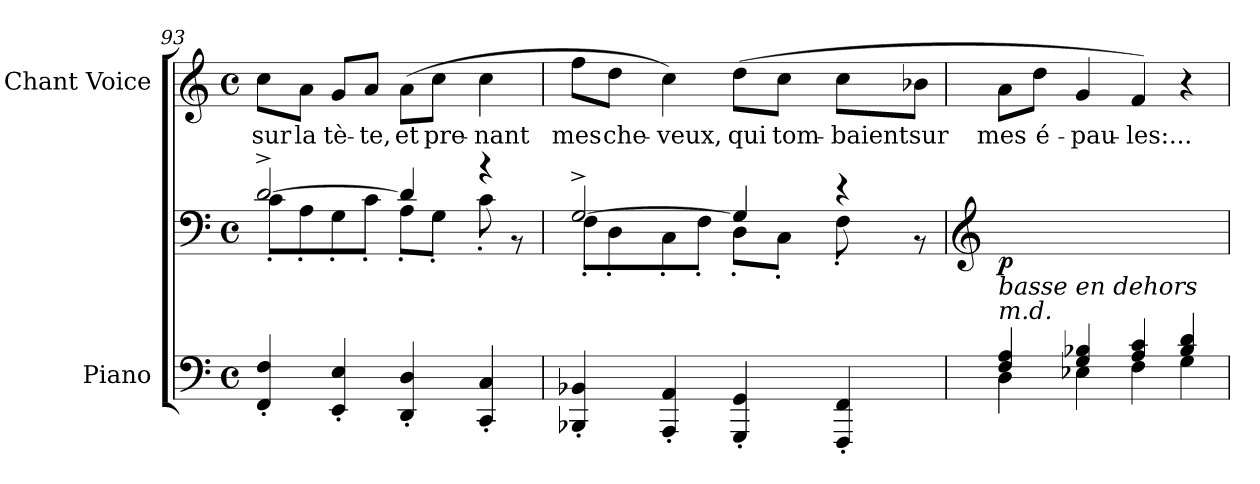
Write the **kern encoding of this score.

**kern	**kern	**dynam	**kern	**text
*part2	*part2	*part2	*part1	*part1
*staff3	*staff2	*staff2/3	*staff1	*staff1
*I"Piano	*	*	*I"Chant Voice	*
*I'Pno	*	*	*	*
*clefF4	*clefF4	*	*clefG2	*
*k[]	*k[]	*	*k[]	*
*M4/4	*M4/4	*	*M4/4	*
*met(c)	*met(c)	*	*met(c)	*
=93	=93	=93	=93	=93
*	*^	*	*	*
4FF/'< 4F/'<	[2d^/	8c'\L	.	8cc\L	sur
.	.	8A'\	.	8a\J	la
4EE/'< 4E/'<	.	8G'\	.	8g/L	tè-
.	.	8c'\J	.	8a/J	-te,
4DD/'< 4D/'<	4d/]	8A'\L	.	(8a\L	et
.	.	8G'\J	.	8cc\J	pre-
4CC/'< 4C/'<	4r	8c'\	.	4cc\	-nant
.	.	8r	.	.	.
=94	=94	=94	=94	=94	=94
4BBB-X/'< 4BB-X/'<	[2G^/	8F'\L	.	8ff\L	mes
.	.	8D'\	.	8dd\J	che-
4AAA/'< 4AA/'<	.	8C'\	.	4cc\)	-veux,
.	.	8F'\J	.	.	.
4GGG/'< 4GG/'<	4G/]	8D'\L	.	(8dd\L	qui
.	.	8C'\J	.	8cc\J	tom-
4FFF/'< 4FF/'<	4r	8F'\	.	8cc\L	-baient
.	.	8r	.	8b-X\J	sur
*	*v	*v	*	*	*
=95	=95	=95	=95	=95
*	*clefG2	*	*	*
*^	*^	*	*	*
!LO:TX:i:t=m.d.	!	!	!	!	!	!
!LO:TX:i:t=basse en dehors	!	!	!	!	!	!
!	!	!	!	!LO:DY:b	!	!
*	*	*v	*v	*	*	*
4F/ 4A/	4D\	1ryy	p	8a\L	mes
.	.	.	.	8dd\J	é-
4G/ 4B-X/	4E-X\	.	.	4g/	-pau-
4A/ 4c/	4F\	.	.	4f/)	-les:...
4B-/ 4d/	4G\	.	.	4r	.
*v	*v	*	*	*	*
=	=	=	=	=
*-	*-	*-	*-	*-
